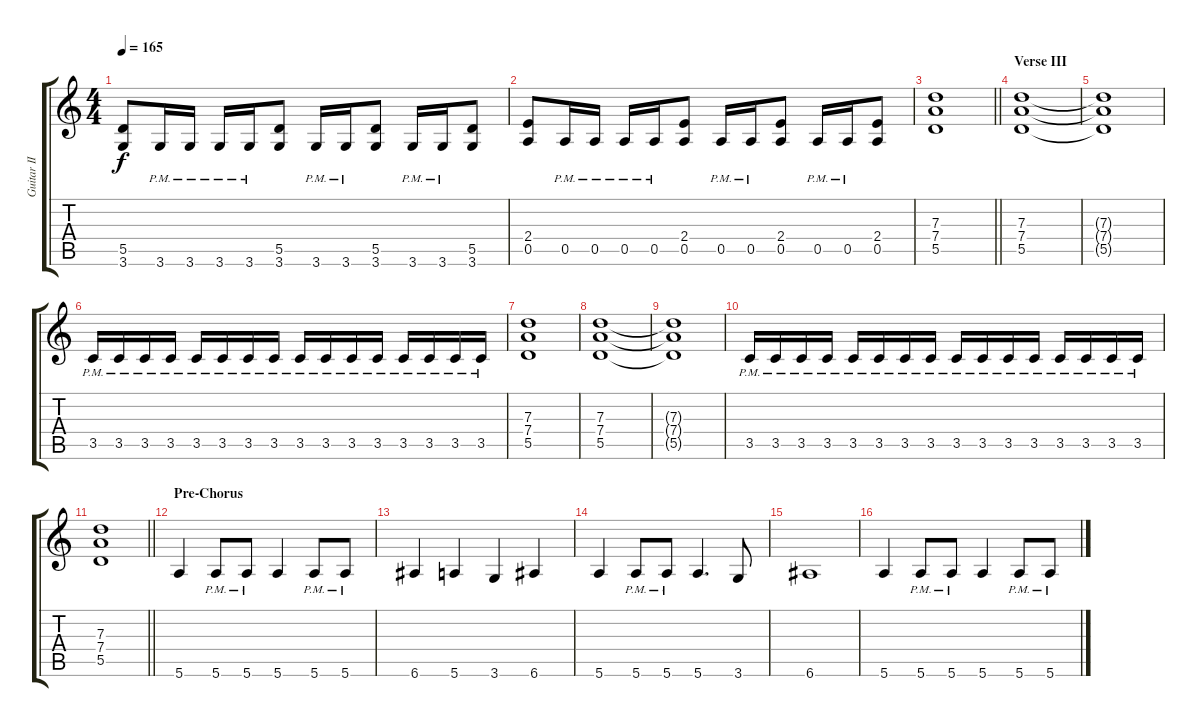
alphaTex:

\track ("Guitar II" "Guitar II") {instrument overdrivenguitar}
\staff {score tabs}
\tuning (E4 B3 G3 D3 A2 E2) {hide}
\ts (4 4)
\tempo 165
\clef g2
\ks c
(5.5 3.6).8{dy f} 3.6{pm}.16 3.6{pm}.16 3.6{pm}.16 3.6{pm}.16 (5.5 3.6).8 3.6{pm}.16 3.6{pm}.16 (5.5 3.6).8 3.6{pm}.16 3.6{pm}.16 (5.5 3.6).8 |
(2.4 0.5).8 0.5{pm}.16 0.5{pm}.16 0.5{pm}.16 0.5{pm}.16 (2.4 0.5).8 0.5{pm}.16 0.5{pm}.16 (2.4 0.5).8 0.5{pm}.16 0.5{pm}.16 (2.4 0.5).8 |
\barLineRight lightlight
(7.3 7.4 5.5).1 |
\section ("" "Verse III")
(7.3 7.4 5.5).1 |
(7.3{t} 7.4{t} 5.5{t}).1 |
3.5{pm}.16 3.5{pm}.16 3.5{pm}.16 3.5{pm}.16 3.5{pm}.16 3.5{pm}.16 3.5{pm}.16 3.5{pm}.16 3.5{pm}.16 3.5{pm}.16 3.5{pm}.16 3.5{pm}.16 3.5{pm}.16 3.5{pm}.16 3.5{pm}.16 3.5{pm}.16 |
(7.3 7.4 5.5).1 |
(7.3 7.4 5.5).1 |
(7.3{t} 7.4{t} 5.5{t}).1 |
3.5{pm}.16 3.5{pm}.16 3.5{pm}.16 3.5{pm}.16 3.5{pm}.16 3.5{pm}.16 3.5{pm}.16 3.5{pm}.16 3.5{pm}.16 3.5{pm}.16 3.5{pm}.16 3.5{pm}.16 3.5{pm}.16 3.5{pm}.16 3.5{pm}.16 3.5{pm}.16 |
\barLineRight lightlight
(7.3 7.4 5.5).1 |
\section ("" "Pre-Chorus")
5.6.4 5.6{pm}.8 5.6{pm}.8 5.6.4 5.6{pm}.8 5.6{pm}.8 |
6.6.4 5.6.4 3.6.4 6.6.4 |
5.6.4 5.6{pm}.8 5.6{pm}.8 5.6.4{d} 3.6.8 |
6.6.1 |
5.6.4 5.6{pm}.8 5.6{pm}.8 5.6.4 5.6{pm}.8 5.6{pm}.8
